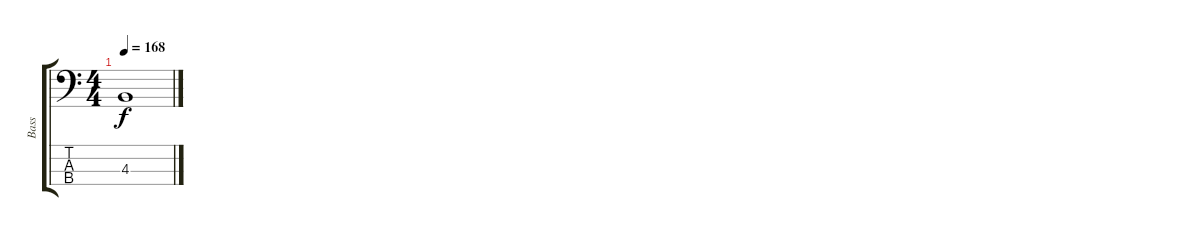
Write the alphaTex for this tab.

\track ("Bass" "Bass") {instrument electricbasspick}
\staff {score tabs}
\tuning (F2 C2 G1 D1) {hide}
\ts (4 4)
\tempo 168
\clef f4
\ks c
4.3.1{dy f}
